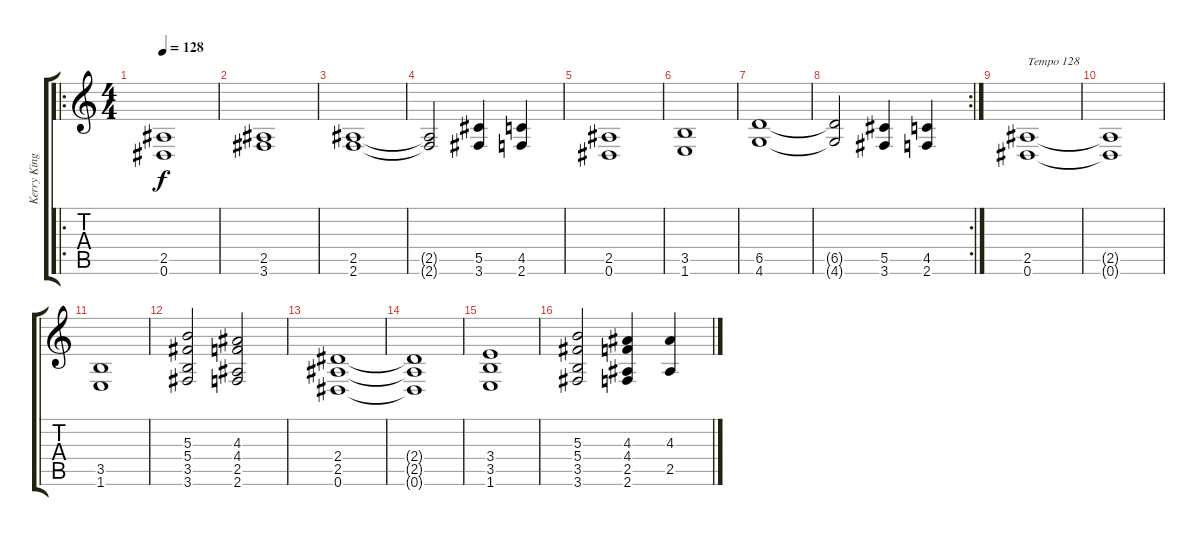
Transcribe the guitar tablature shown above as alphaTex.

\track ("Kerry King" "Kerry King") {instrument distortionguitar}
\staff {score tabs}
\tuning (Eb4 Bb3 Gb3 Db3 Ab2 Eb2) {hide}
\ro
\ts (4 4)
\tempo 128
\clef g2
\ks c
(2.5 0.6).1{dy f} |
(2.5 3.6).1 |
(2.5 2.6).1 |
(2.5{t} 2.6{t}).2 (5.5 3.6).4 (4.5 2.6).4 |
(2.5 0.6).1 |
(3.5 1.6).1 |
(6.5 4.6).1 |
\rc 2
(6.5{t} 4.6{t}).2 (5.5 3.6).4 (4.5 2.6).4 |
(2.5 0.6).1{txt "Tempo 128"} |
(2.5{t} 0.6{t}).1 |
(3.5 1.6).1 |
(5.3 5.4 3.5 3.6).2 (4.3 4.4 2.5 2.6).2 |
(2.4 2.5 0.6).1 |
(2.4{t} 2.5{t} 0.6{t}).1 |
(3.4 3.5 1.6).1 |
(5.3 5.4 3.5 3.6).2 (4.3 4.4 2.5 2.6).4 (4.3{ss} 2.5{ss}).4
